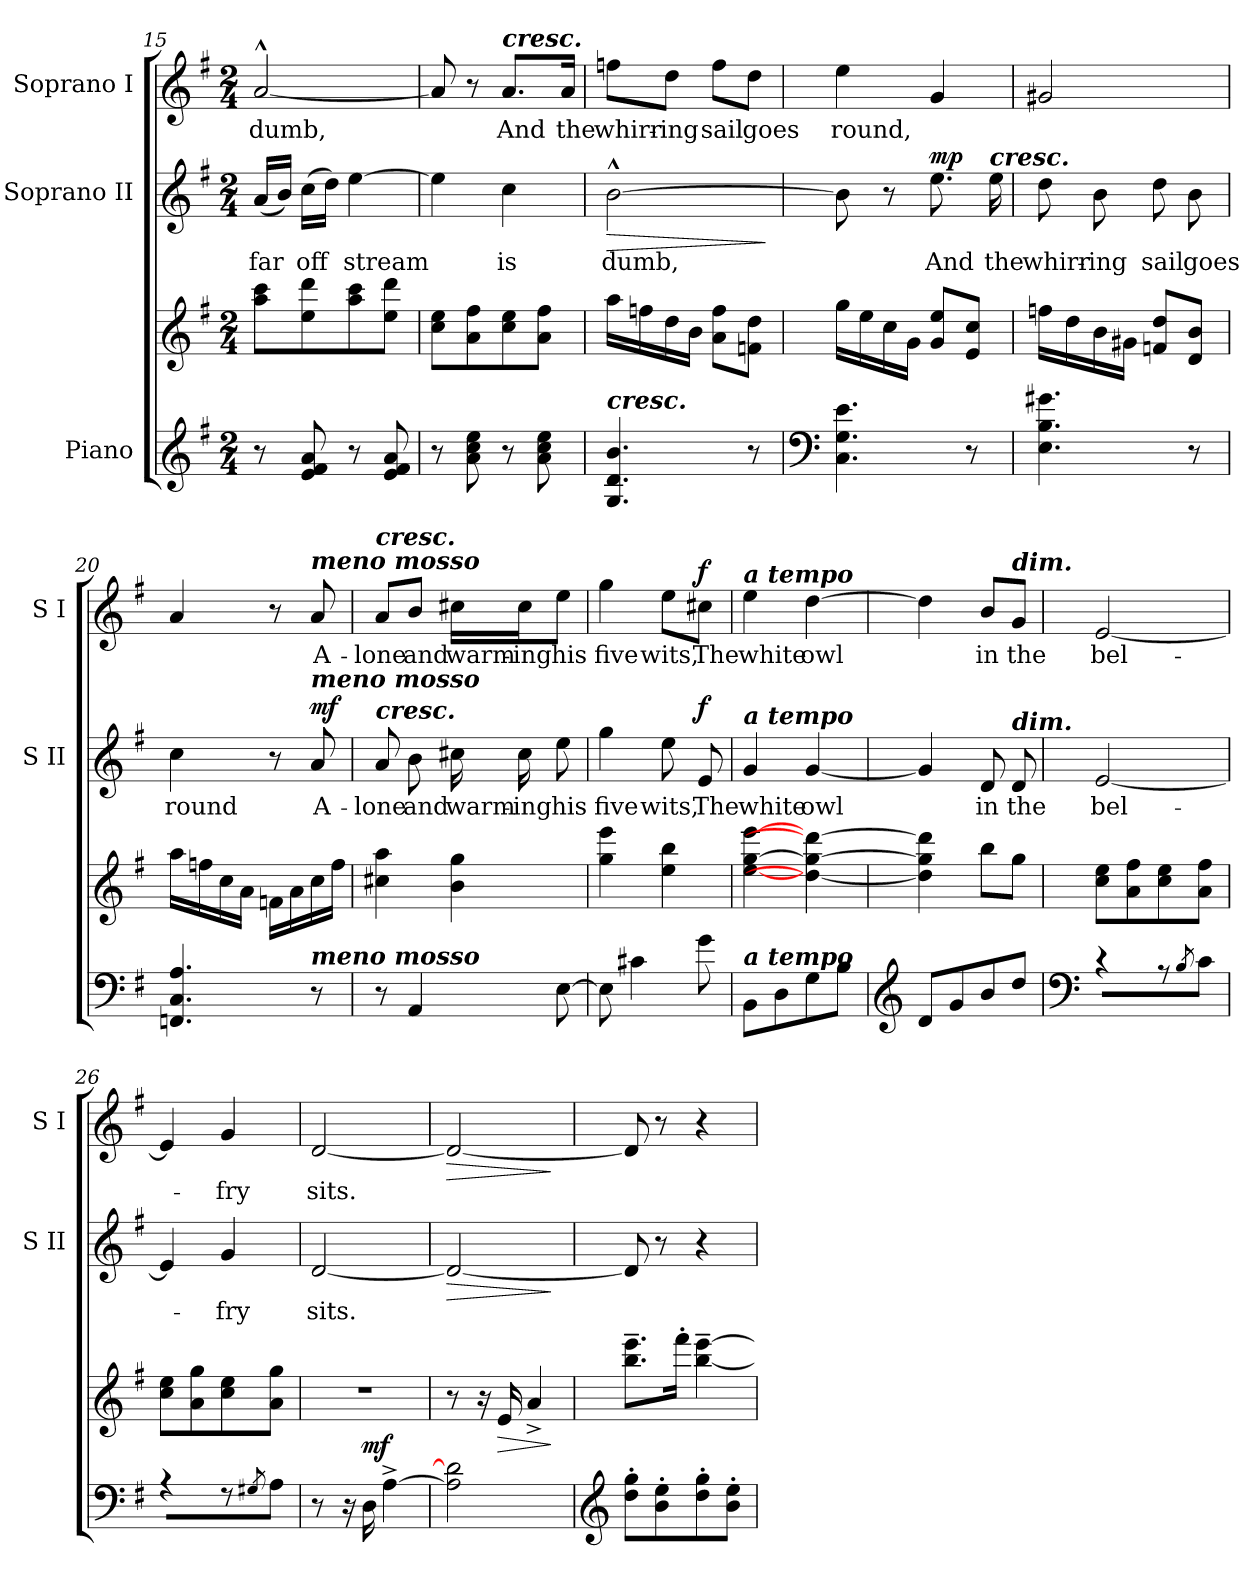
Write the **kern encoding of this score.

**kern	**kern	**dynam	**kern	**text	**dynam	**kern	**text	**dynam
*part3	*part3	*part3	*part2	*part2	*part2	*part1	*part1	*part1
*staff4	*staff3	*staff3/4	*staff2	*staff2	*staff2	*staff1	*staff1	*staff1
*I"Piano	*	*	*I"Soprano II	*	*	*I"Soprano I	*	*
*	*	*	*I'S II	*	*	*I'S I	*	*
*clefG2	*clefG2	*	*clefG2	*	*	*clefG2	*	*
*k[f#]	*k[f#]	*	*k[f#]	*	*	*k[f#]	*	*
*G:	*G:	*	*G:	*	*	*G:	*	*
*M2/4	*M2/4	*	*M2/4	*	*	*M2/4	*	*
=15	=15	=15	=15	=15	=15	=15	=15	=15
!	!	!	!	!LO:LY:b	!	!	!LO:LY:b	!
8r	8aa 8cccL	.	(<16aLL	far	.	[2a^^	dumb,	.
.	.	.	16bJJ)	.	.	.	.	.
!	!	!	!	!LO:LY:b	!	!	!	!
8e 8f# 8a	8ee 8ddd	.	(>16ccLL	off	.	.	.	.
.	.	.	16ddJJ)	.	.	.	.	.
!	!	!	!	!LO:LY:b	!	!	!	!
8r	8aa 8ccc	.	[4ee	stream	.	.	.	.
8e 8f# 8a	8ee 8dddJ	.	.	.	.	.	.	.
!!LO:LB:g=z
=16	=16	=16	=16	=16	=16	=16	=16	=16
8r	8cc 8eeL	.	4ee]	.	.	8a]	.	.
8a 8cc 8ee	8a 8ff#	.	.	.	.	8r	.	.
!	!	!	!	!	!	!LO:TX:a:Bi:t=cresc.	!	!
!	!	!	!	!LO:LY:b	!	!	!LO:LY:b	!
8r	8cc 8ee	.	4cc	is	.	8.a/L	And	.
8a 8cc 8ee	8a 8ff#J	.	.	.	.	.	.	.
!	!	!	!	!	!	!	!LO:LY:b	!
.	.	.	.	.	.	16a/Jk	the	.
=17	=17	=17	=17	=17	=17	=17	=17	=17
!LO:TX:a:Bi:t=cresc.	!	!	!	!	!	!	!	!
!	!	!	!	!LO:LY:b	!LO:HP:b	!	!LO:LY:b	!
4.G 4.d 4.b	16aaLL	.	[2b^^	dumb,	>	8ffn\L	whirr-	.
.	16ffn	.	.	.	.	.	.	.
!	!	!	!	!	!	!	!LO:LY:b	!
.	16dd	.	.	.	.	8dd\J	-ing	.
.	16bJJ	.	.	.	.	.	.	.
!	!	!	!	!	!	!	!LO:LY:b	!
.	8a 8ffL	.	.	.	.	8ff\L	sail	.
!	!	!	!	!	!	!	!LO:LY:b	!
8r	8fn 8ddJ	.	.	.	.	8dd\J	goes	.
.	.	.	.	.	]	.	.	.
=18	=18	=18	=18	=18	=18	=18	=18	=18
*clefF4	*	*	*	*	*	*	*	*
!	!	!	!	!	!	!	!LO:LY:b	!
4.C 4.G 4.e	16ggLL	.	8b]	.	.	4ee	round,	.
.	16ee	.	.	.	.	.	.	.
.	16cc	.	8r	.	.	.	.	.
.	16gJJ	.	.	.	.	.	.	.
!	!	!	!	!LO:LY:b	!LO:DY:b	!	!	!
.	8g 8eeL	.	8.ee	And	mp	4g	.	.
8r	8e 8ccJ	.	.	.	.	.	.	.
!	!	!	!LO:TX:a:Bi:t=cresc.	!	!	!	!	!
!	!	!	!	!LO:LY:b	!	!	!	!
.	.	.	16ee	the	.	.	.	.
=19	=19	=19	=19	=19	=19	=19	=19	=19
!	!	!	!	!LO:LY:b	!	!	!	!
4.E 4.B 4.g#X	16ffnLL	.	8dd	whirr-	.	2g#X	.	.
.	16dd	.	.	.	.	.	.	.
!	!	!	!	!LO:LY:b	!	!	!	!
.	16b	.	8b	-ing	.	.	.	.
.	16g#XJJ	.	.	.	.	.	.	.
!	!	!	!	!LO:LY:b	!	!	!	!
.	8fn 8ddL	.	8dd	sail	.	.	.	.
!	!	!	!	!LO:LY:b	!	!	!	!
8r	8d 8bJ	.	8b	goes	.	.	.	.
!!LO:LB:g=z
=20	=20	=20	=20	=20	=20	=20	=20	=20
!	!	!	!	!LO:LY:b	!	!	!	!
4.FFn 4.C 4.A	16aaLL	.	4cc	round	.	4a	.	.
.	16ffn	.	.	.	.	.	.	.
.	16cc	.	.	.	.	.	.	.
.	16aJJ	.	.	.	.	.	.	.
.	16fnLL	.	8r	.	.	8r	.	.
.	16a	.	.	.	.	.	.	.
!	!	!	!	!	!	!LO:TX:a:Bi:t=meno mosso	!	!
!	!	!	!LO:TX:a:Bi:t=meno mosso	!	!	!	!	!
!LO:TX:a:Bi:t=meno mosso	!	!	!	!	!	!	!	!
!	!	!	!	!LO:LY:b	!LO:DY:b	!	!LO:LY:b	!LO:DY:b
!	!	!	!	!	!	!	!	!LO:DY:n=1:b
8r	16cc	.	8a	A-	mf	8a	A-	mf mf
.	16ffJJ	.	.	.	.	.	.	.
=21	=21	=21	=21	=21	=21	=21	=21	=21
!	!	!	!	!	!	!LO:TX:a:Bi:t=cresc.	!	!
!	!	!	!LO:TX:a:Bi:t=cresc.	!	!	!	!	!
!	!	!	!	!LO:LY:b	!	!	!LO:LY:b	!
8r	4cc#X 4aa	.	8a	-lone	.	8a/L	-lone	.
!	!	!	!	!LO:LY:b	!	!	!LO:LY:b	!
4AA	.	.	8b	and	.	8b/J	and	.
!	!	!	!	!LO:LY:b	!	!	!LO:LY:b	!
.	4b 4gg	.	16cc#X	warm-	.	16cc#X\LL	warm-	.
!	!	!	!	!LO:LY:b	!	!	!LO:LY:b	!
.	.	.	16cc#	-ing	.	16cc#\J	-ing	.
!	!	!	!	!LO:LY:b	!	!	!LO:LY:b	!
[8E	.	.	8ee	his	.	8ee\J	his	.
=22	=22	=22	=22	=22	=22	=22	=22	=22
!	!	!	!	!LO:LY:b	!	!	!LO:LY:b	!
8E]	4gg 4eee	.	4gg	five	.	4gg	five	.
4c#X	.	.	.	.	.	.	.	.
!	!	!	!	!LO:LY:b	!	!	!LO:LY:b	!
.	4ee 4bb	.	8ee	wits,	.	8ee\L	wits,	.
!	!	!	!	!LO:LY:b	!LO:DY:b	!	!LO:LY:b	!LO:DY:b
8g	.	.	8e	The	f	8cc#X\J	The	f
=23	=23	=23	=23	=23	=23	=23	=23	=23
!	!	!	!	!	!	!LO:TX:a:Bi:t=a tempo	!	!
!	!	!	!LO:TX:a:Bi:t=a tempo	!	!	!	!	!
!LO:TX:a:Bi:t=a tempo	!	!	!	!	!	!	!	!
!	!	!	!	!LO:LY:b	!	!	!LO:LY:b	!
8BBL	[4ee [4gg [4eee	.	4g	white	.	4ee	white	.
8D	.	.	.	.	.	.	.	.
!	!	!	!	!LO:LY:b	!	!	!LO:LY:b	!
8G	4dd_ 4gg_ 4ddd_	.	[4g	owl	.	[4dd	owl	.
8BJ	.	.	.	.	.	.	.	.
=24	=24	=24	=24	=24	=24	=24	=24	=24
*clefG2	*	*	*	*	*	*	*	*
8dL	4dd] 4gg] 4ddd]	.	4g]	.	.	4dd]	.	.
8g	.	.	.	.	.	.	.	.
!	!	!	!	!LO:LY:b	!	!	!LO:LY:b	!
8b	8bbL	.	8d/	in	.	8b/L	in	.
!	!	!	!	!	!	!LO:TX:a:Bi:t=dim.	!	!
!	!	!	!LO:TX:a:Bi:t=dim.	!	!	!	!	!
!	!	!	!	!LO:LY:b	!	!	!LO:LY:b	!
8ddJ	8ggJ	.	8d	the	.	8g/J	the	.
!!LO:LB:g=z
=25	=25	=25	=25	=25	=25	=25	=25	=25
*clefF4	*	*	*	*	*	*	*	*
!	!	!	!	!LO:LY:b	!	!	!LO:LY:b	!
4r	8cc 8eeL	.	[2e	bel-	.	[2e	bel-	.
.	8a 8ff#	.	.	.	.	.	.	.
8r	8cc 8ee	.	.	.	.	.	.	.
8qB/L	.	.	.	.	.	.	.	.
8cJ	8a 8ff#J	.	.	.	.	.	.	.
=26	=26	=26	=26	=26	=26	=26	=26	=26
4r	8cc 8eeL	.	4e]	.	.	4e]	.	.
.	8a 8gg	.	.	.	.	.	.	.
!	!	!	!	!LO:LY:b	!	!	!LO:LY:b	!
8r	8cc 8ee	.	4g	fry	.	4g	fry	.
8qG#X/L	.	.	.	.	.	.	.	.
8AJ	8a 8ggJ	.	.	.	.	.	.	.
=27	=27	=27	=27	=27	=27	=27	=27	=27
!	!LO:N:vis=1	!	!	!LO:LY:b	!	!	!LO:LY:b	!
8r	2r	.	[2d	sits.	.	[2d	sits.	.
16r	.	.	.	.	.	.	.	.
!	!	!LO:DY:a=2	!	!	!	!	!	!
16D	.	mf	.	.	.	.	.	.
[4A^	.	.	.	.	.	.	.	.
=28	=28	=28	=28	=28	=28	=28	=28	=28
!	!	!	!	!	!LO:HP:b	!	!	!LO:HP:b
2A] 2d]	8r	.	2d_	.	>	2d_	.	>
.	16r	.	.	.	.	.	.	.
!	!	!LO:HP:b	!	!	!	!	!	!
.	16e	>	.	.	.	.	.	.
.	4a^	.	.	.	.	.	.	.
.	.	]	.	.	]	.	.	]
=29	=29	=29	=29	=29	=29	=29	=29	=29
*clefG2	*	*	*	*	*	*	*	*
!	!	!LO:DY:b=2	!	!	!	!	!	!
!	!	!LO:DY:n=1:b	!	!	!	!	!	!
8dd' 8gg'L	8.bb~ 8.eee~L	mp mp	8d]	.	.	8d]	.	.
8b' 8ee'	.	.	8r	.	.	8r	.	.
.	16fff#'J	.	.	.	.	.	.	.
8dd' 8gg'	[4bb~ [4eee~	.	4r	.	.	4r	.	.
8b' 8ee'J	.	.	.	.	.	.	.	.
=	=	=	=	=	=	=	=	=
*-	*-	*-	*-	*-	*-	*-	*-	*-
